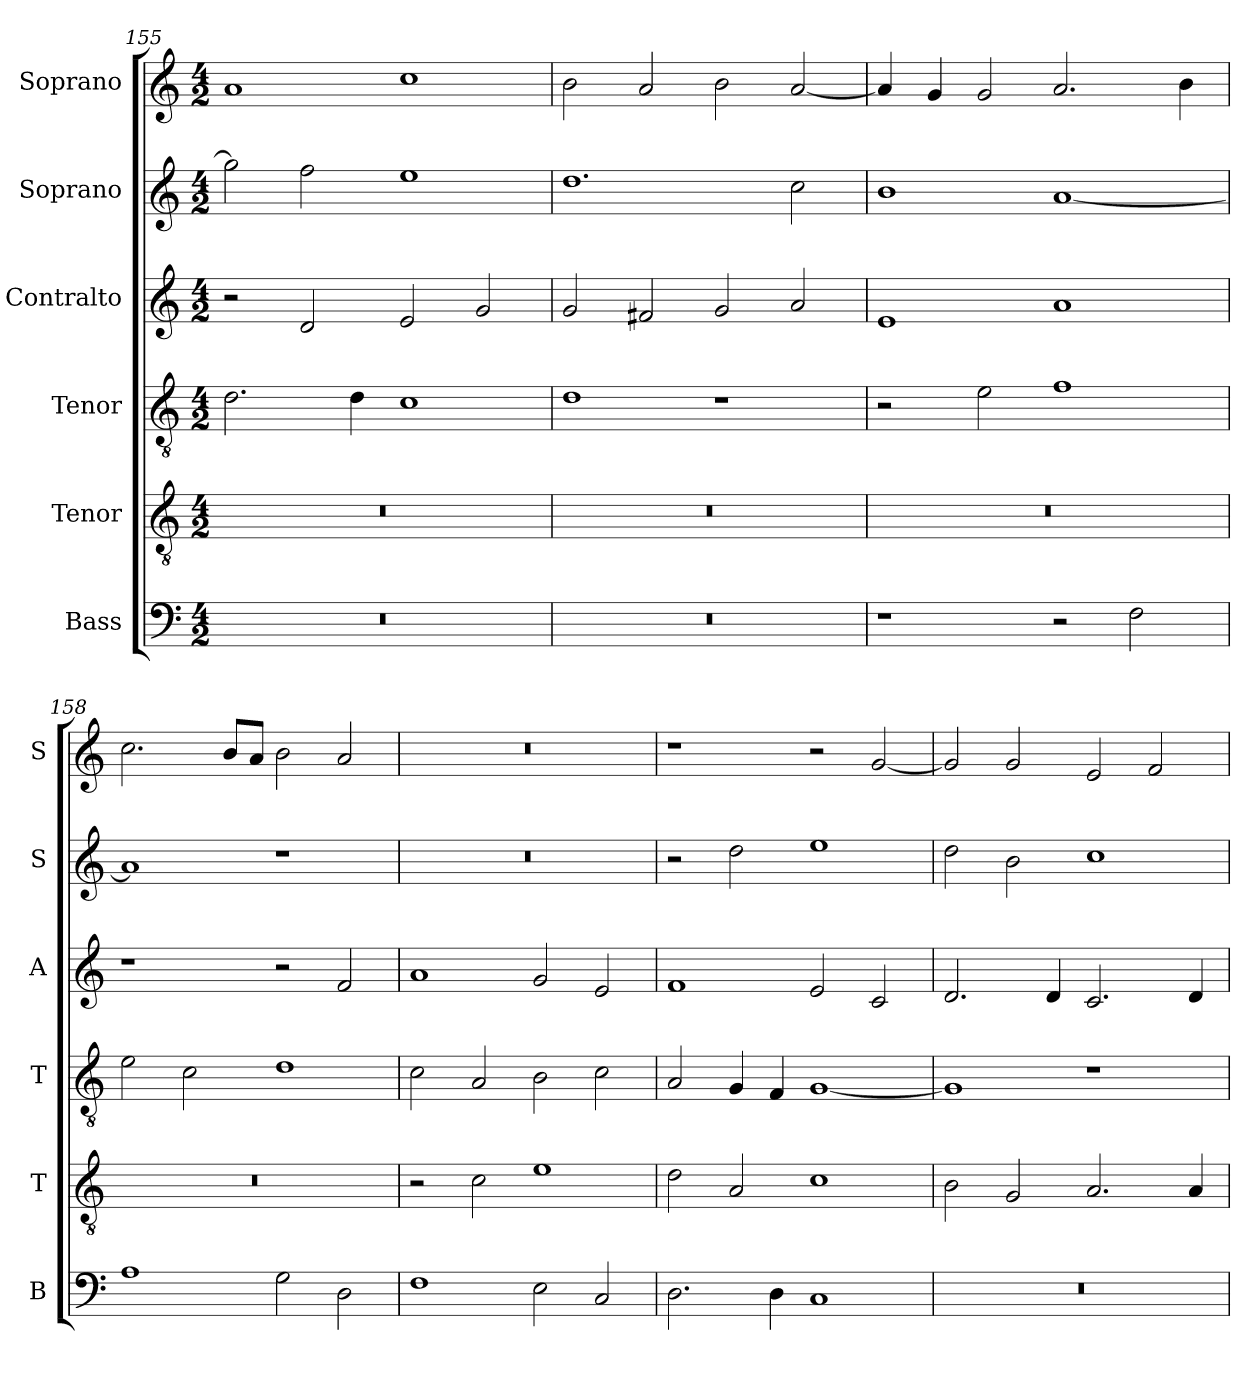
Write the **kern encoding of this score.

**kern	**kern	**kern	**kern	**kern	**kern
*part6	*part5	*part4	*part3	*part2	*part1
*staff6	*staff5	*staff4	*staff3	*staff2	*staff1
*I"Bass	*I"Tenor	*I"Tenor	*I"Contralto	*I"Soprano	*I"Soprano
*I'B	*I'T	*I'T	*I'A	*I'S	*I'S
*clefF4	*clefGv2	*clefGv2	*clefG2	*clefG2	*clefG2
*k[]	*k[]	*k[]	*k[]	*k[]	*k[]
*C:ion	*C:ion	*C:ion	*C:ion	*C:ion	*C:ion
*M4/2	*M4/2	*M4/2	*M4/2	*M4/2	*M4/2
=155	=155	=155	=155	=155	=155
0r	0r	2.d	2r	2gg]	1a
.	.	.	2d	2ff	.
.	.	4d	.	.	.
.	.	1c	2e	1ee	1cc
.	.	.	2g	.	.
=156	=156	=156	=156	=156	=156
0r	0r	1d	2g	1.dd	2b
.	.	.	2f#X	.	2a
.	.	1r	2g	.	2b
.	.	.	2a	2cc	[2a
=157	=157	=157	=157	=157	=157
1r	0r	2r	1e	1b	4a]
.	.	.	.	.	4g
.	.	2e	.	.	2g
2r	.	1f	1a	[1a	2.a
2F	.	.	.	.	.
.	.	.	.	.	4b
=158	=158	=158	=158	=158	=158
1A	0r	2e	1r	1a]	2.cc
.	.	2c	.	.	.
.	.	.	.	.	8b/L
.	.	.	.	.	8a/J
2G	.	1d	2r	1r	2b
2D	.	.	2f	.	2a
=159	=159	=159	=159	=159	=159
1F	2r	2c	1a	0r	0r
.	2c	2A	.	.	.
2E	1e	2B	2g	.	.
2C	.	2c	2e	.	.
=160	=160	=160	=160	=160	=160
2.D	2d	2A	1f	2r	1r
.	2A	4G	.	2dd	.
4D	.	4F	.	.	.
1C	1c	[1G	2e	1ee	2r
.	.	.	2c	.	[2g
=161	=161	=161	=161	=161	=161
0r	2B	1G]	2.d	2dd	2g]
.	2G	.	.	2b	2g
.	.	.	4d	.	.
.	2.A	1r	2.c	1cc	2e
.	.	.	.	.	2f
.	4A	.	4d	.	.
=	=	=	=	=	=
*-	*-	*-	*-	*-	*-
